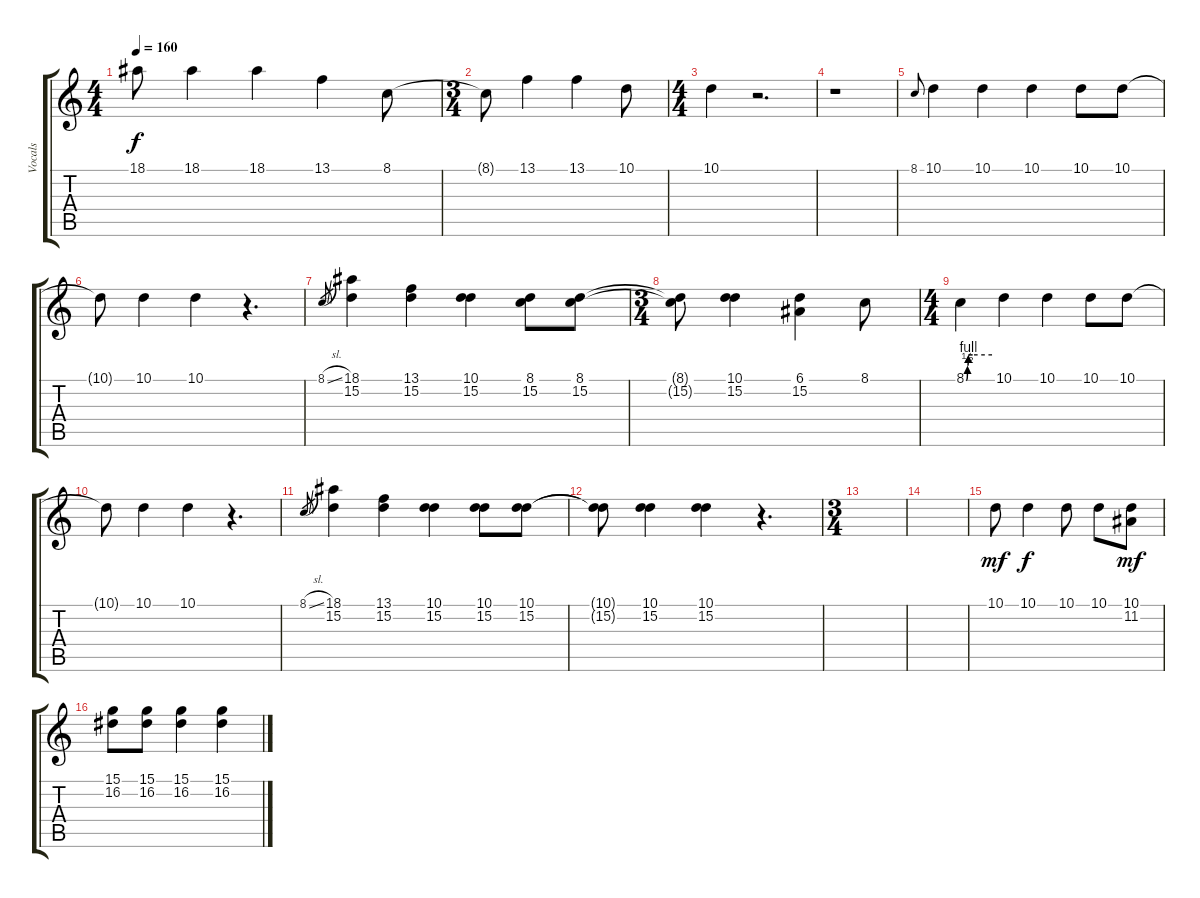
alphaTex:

\track ("Vocals" "Vocals") {instrument altosax}
\staff {score tabs}
\tuning (E4 B3 G3 D3 A2 E2) {hide}
\ts (4 4)
\tempo 160
\clef g2
\ks c
18.1.8{dy f} 18.1.4 18.1.4 13.1.4 8.1.8 |
\ts (3 4)
8.1{t}.8 13.1.4 13.1.4 10.1.8 |
\ts (4 4)
10.1.4 r.2{d} |
r.1 |
8.1.8{gr onbeat} 10.1.4 10.1.4 10.1.4 10.1.8 10.1.8 |
10.1{t}.8 10.1.4 10.1.4 r.4{d} |
8.1{sl}.8{gr} (18.1 15.2).4 (13.1 15.2).4 (10.1 15.2).4 (8.1 15.2).8 (8.1 15.2).8 |
\ts (3 4)
(8.1{t} 15.2{t}).8 (10.1 15.2).4 (6.1 15.2).4 8.1.8 |
\ts (4 4)
8.1{be (custom 0 0 3 2 5 4 15 4 60 4)}.4 10.1.4 10.1.4 10.1.8 10.1.8 |
10.1{t}.8 10.1.4 10.1.4 r.4{d} |
8.1{sl}.8{gr} (18.1 15.2).4 (13.1 15.2).4 (10.1 15.2).4 (10.1 15.2).8 (10.1 15.2).8 |
(10.1{t} 15.2{t}).8 (10.1 15.2).4 (10.1 15.2).4 r.4{d} |
\ts (3 4)
|
|
10.1.8{dy mf} 10.1.4{dy f} 10.1.8 10.1.8 (10.1 11.2).8{dy mf} |
(15.1 16.2).8 (15.1 16.2).8 (15.1 16.2).4 (15.1 16.2).4
